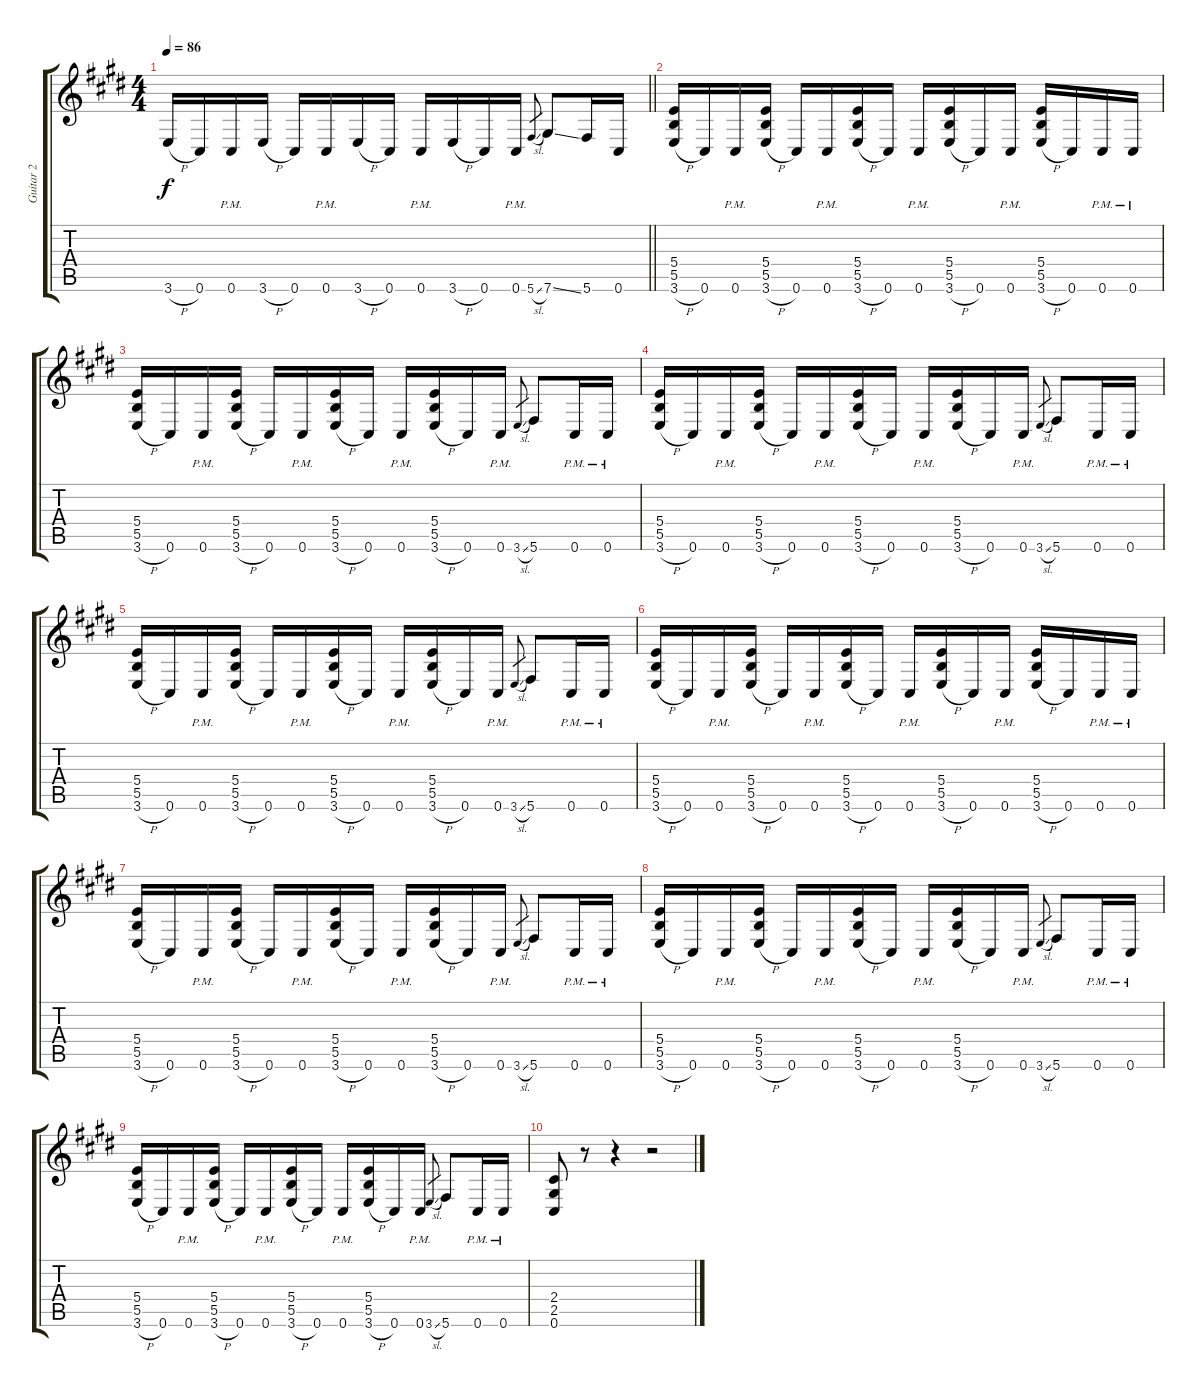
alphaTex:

\track ("Guitar 2" "Guitar 2") {instrument overdrivenguitar}
\staff {score tabs}
\tuning (Db4 Ab3 E3 B2 Gb2 Db2) {hide}
\ts (4 4)
\tempo 86
\clef g2
\barLineRight lightlight
\ks c#minor
3.6{h}.16{dy f} 0.6.16 0.6{pm}.16 3.6{h}.16 0.6.16 0.6{pm}.16 3.6{h}.16 0.6.16 0.6{pm}.16 3.6{h}.16 0.6.16 0.6{pm}.16 5.6{sl}.8{gr} 7.6{ss}.8 5.6.16 0.6.16 |
(5.4 5.5 3.6{h}).16 0.6.16 0.6{pm}.16 (5.4 5.5 3.6{h}).16 0.6.16 0.6{pm}.16 (5.4 5.5 3.6{h}).16 0.6.16 0.6{pm}.16 (5.4 5.5 3.6{h}).16 0.6.16 0.6{pm}.16 (5.4 5.5 3.6{h}).16 0.6.16 0.6{pm}.16 0.6{pm}.16 |
(5.4 5.5 3.6{h}).16 0.6.16 0.6{pm}.16 (5.4 5.5 3.6{h}).16 0.6.16 0.6{pm}.16 (5.4 5.5 3.6{h}).16 0.6.16 0.6{pm}.16 (5.4 5.5 3.6{h}).16 0.6.16 0.6{pm}.16 3.6{sl}.8{gr} 5.6.8 0.6{pm}.16 0.6{pm}.16 |
(5.4 5.5 3.6{h}).16 0.6.16 0.6{pm}.16 (5.4 5.5 3.6{h}).16 0.6.16 0.6{pm}.16 (5.4 5.5 3.6{h}).16 0.6.16 0.6{pm}.16 (5.4 5.5 3.6{h}).16 0.6.16 0.6{pm}.16 3.6{sl}.8{gr} 5.6.8 0.6{pm}.16 0.6{pm}.16 |
(5.4 5.5 3.6{h}).16 0.6.16 0.6{pm}.16 (5.4 5.5 3.6{h}).16 0.6.16 0.6{pm}.16 (5.4 5.5 3.6{h}).16 0.6.16 0.6{pm}.16 (5.4 5.5 3.6{h}).16 0.6.16 0.6{pm}.16 3.6{sl}.8{gr} 5.6.8 0.6{pm}.16 0.6{pm}.16 |
(5.4 5.5 3.6{h}).16 0.6.16 0.6{pm}.16 (5.4 5.5 3.6{h}).16 0.6.16 0.6{pm}.16 (5.4 5.5 3.6{h}).16 0.6.16 0.6{pm}.16 (5.4 5.5 3.6{h}).16 0.6.16 0.6{pm}.16 (5.4 5.5 3.6{h}).16 0.6.16 0.6{pm}.16 0.6{pm}.16 |
(5.4 5.5 3.6{h}).16 0.6.16 0.6{pm}.16 (5.4 5.5 3.6{h}).16 0.6.16 0.6{pm}.16 (5.4 5.5 3.6{h}).16 0.6.16 0.6{pm}.16 (5.4 5.5 3.6{h}).16 0.6.16 0.6{pm}.16 3.6{sl}.8{gr} 5.6.8 0.6{pm}.16 0.6{pm}.16 |
(5.4 5.5 3.6{h}).16 0.6.16 0.6{pm}.16 (5.4 5.5 3.6{h}).16 0.6.16 0.6{pm}.16 (5.4 5.5 3.6{h}).16 0.6.16 0.6{pm}.16 (5.4 5.5 3.6{h}).16 0.6.16 0.6{pm}.16 3.6{sl}.8{gr} 5.6.8 0.6{pm}.16 0.6{pm}.16 |
(5.4 5.5 3.6{h}).16 0.6.16 0.6{pm}.16 (5.4 5.5 3.6{h}).16 0.6.16 0.6{pm}.16 (5.4 5.5 3.6{h}).16 0.6.16 0.6{pm}.16 (5.4 5.5 3.6{h}).16 0.6.16 0.6{pm}.16 3.6{sl}.8{gr} 5.6.8 0.6{pm}.16 0.6{pm}.16 |
(2.4 2.5 0.6).8 r.8 r.4 r.2
